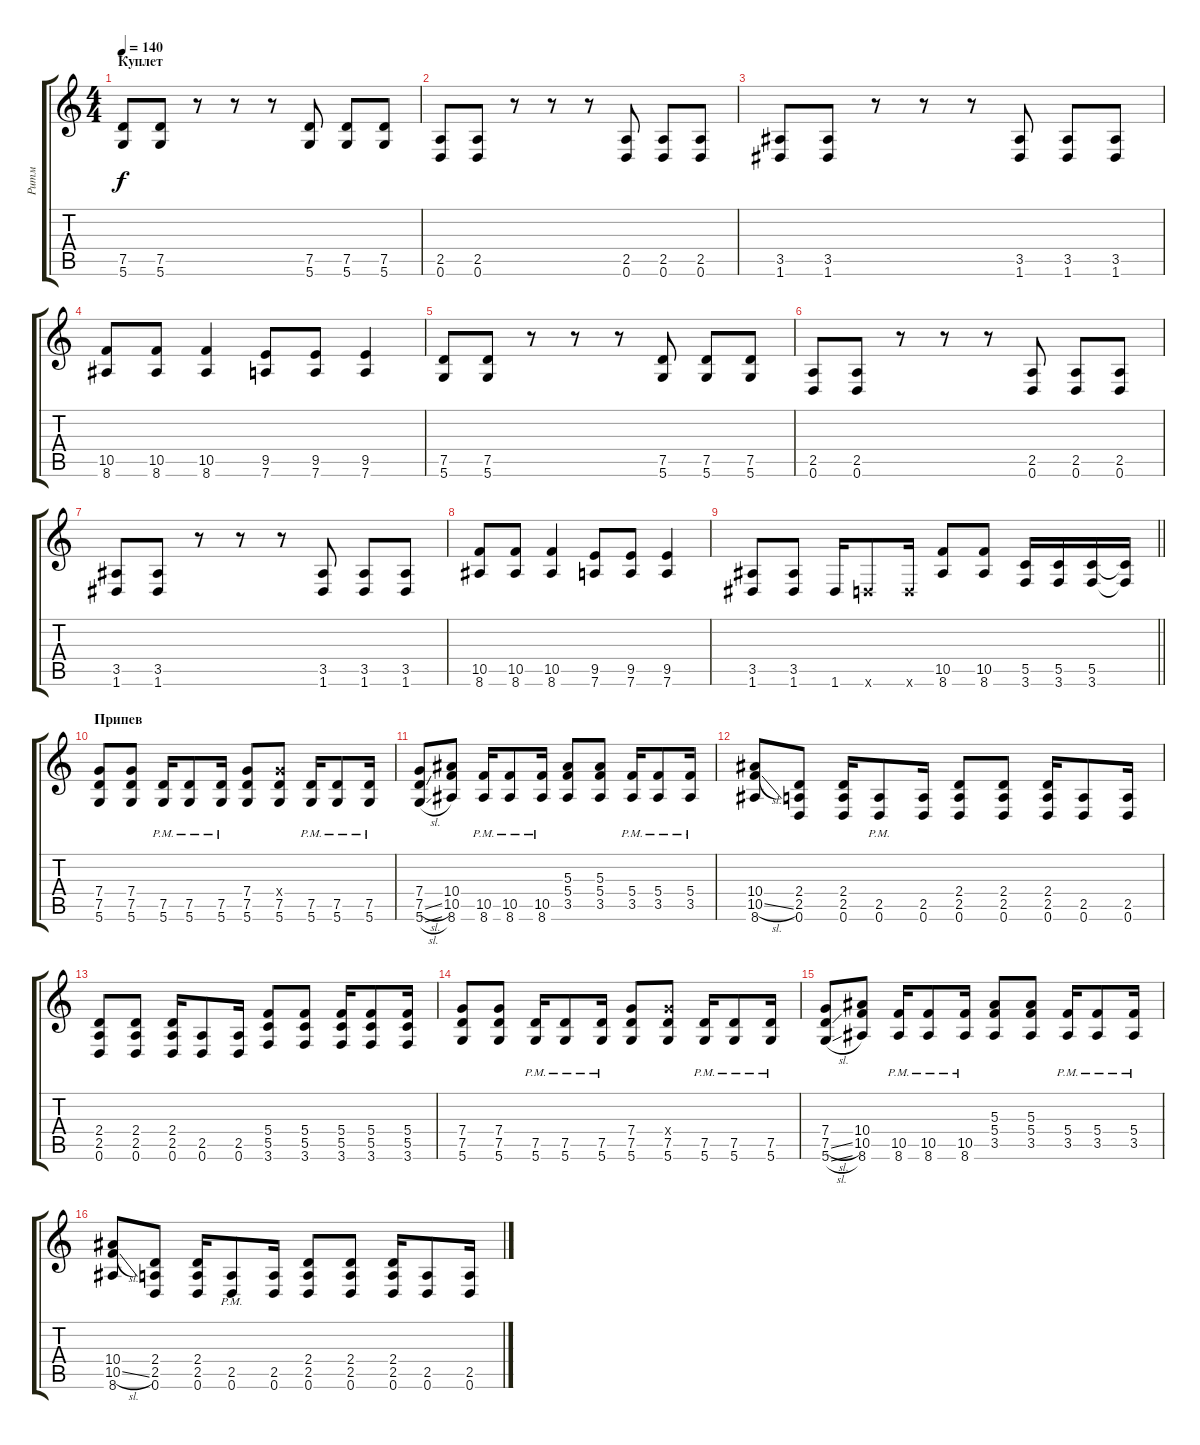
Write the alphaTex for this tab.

\track ("Ритм" "Ритм") {instrument distortionguitar}
\staff {score tabs}
\tuning (D4 A3 F3 C3 G2 D2) {hide}
\ts (4 4)
\section ("" "Куплет")
\tempo 140
\clef g2
\ks c
(7.5 5.6).8{dy f} (7.5 5.6).8 r.8 r.8 r.8 (7.5 5.6).8 (7.5 5.6).8 (7.5 5.6).8 |
(2.5 0.6).8 (2.5 0.6).8 r.8 r.8 r.8 (2.5 0.6).8 (2.5 0.6).8 (2.5 0.6).8 |
(3.5 1.6).8 (3.5 1.6).8 r.8 r.8 r.8 (3.5 1.6).8 (3.5 1.6).8 (3.5 1.6).8 |
(10.5 8.6).8 (10.5 8.6).8 (10.5 8.6).4 (9.5 7.6).8 (9.5 7.6).8 (9.5 7.6).4 |
(7.5 5.6).8 (7.5 5.6).8 r.8 r.8 r.8 (7.5 5.6).8 (7.5 5.6).8 (7.5 5.6).8 |
(2.5 0.6).8 (2.5 0.6).8 r.8 r.8 r.8 (2.5 0.6).8 (2.5 0.6).8 (2.5 0.6).8 |
(3.5 1.6).8 (3.5 1.6).8 r.8 r.8 r.8 (3.5 1.6).8 (3.5 1.6).8 (3.5 1.6).8 |
(10.5 8.6).8 (10.5 8.6).8 (10.5 8.6).4 (9.5 7.6).8 (9.5 7.6).8 (9.5 7.6).4 |
\barLineRight lightlight
(3.5 1.6).8 (3.5 1.6).8 1.6.16 0.6{x}.8 0.6{x}.16 (10.5 8.6).8 (10.5 8.6).8 (5.5 3.6).16 (5.5 3.6).16 (5.5 3.6).16 (5.5{t} 3.6{t}).16 |
\section ("" "Припев")
(7.4 7.5 5.6).8 (7.4 7.5 5.6).8 (7.5 5.6{pm}).16 (7.5 5.6{pm}).8 (7.5 5.6{pm}).16 (7.4 7.5 5.6).8 (7.4{x} 7.5 5.6).8 (7.5 5.6{pm}).16 (7.5 5.6{pm}).8 (7.5 5.6{pm}).16 |
(7.4 7.5{sl} 5.6{sl}).8 (10.4 10.5 8.6).8 (10.5{pm} 8.6).16 (10.5{pm} 8.6).8 (10.5{pm} 8.6).16 (5.3 5.4 3.5).8 (5.3 5.4 3.5).8 (5.4 3.5{pm}).16 (5.4 3.5{pm}).8 (5.4 3.5{pm}).16 |
(10.4 10.5{sl} 8.6).8 (2.4 2.5 0.6).8 (2.4 2.5 0.6).16 (2.5 0.6{pm}).8 (2.5 0.6).16 (2.4 2.5 0.6).8 (2.4 2.5 0.6).8 (2.4 2.5 0.6).16 (2.5 0.6).8 (2.5 0.6).16 |
(2.4 2.5 0.6).8 (2.4 2.5 0.6).8 (2.4 2.5 0.6).16 (2.5 0.6).8 (2.5 0.6).16 (5.4 5.5 3.6).8 (5.4 5.5 3.6).8 (5.4 5.5 3.6).16 (5.4 5.5 3.6).8 (5.4 5.5 3.6).16 |
(7.4 7.5 5.6).8 (7.4 7.5 5.6).8 (7.5 5.6{pm}).16 (7.5 5.6{pm}).8 (7.5 5.6{pm}).16 (7.4 7.5 5.6).8 (7.4{x} 7.5 5.6).8 (7.5 5.6{pm}).16 (7.5 5.6{pm}).8 (7.5 5.6{pm}).16 |
(7.4 7.5{sl} 5.6{sl}).8 (10.4 10.5 8.6).8 (10.5{pm} 8.6).16 (10.5{pm} 8.6).8 (10.5{pm} 8.6).16 (5.3 5.4 3.5).8 (5.3 5.4 3.5).8 (5.4 3.5{pm}).16 (5.4 3.5{pm}).8 (5.4 3.5{pm}).16 |
(10.4 10.5{sl} 8.6).8 (2.4 2.5 0.6).8 (2.4 2.5 0.6).16 (2.5 0.6{pm}).8 (2.5 0.6).16 (2.4 2.5 0.6).8 (2.4 2.5 0.6).8 (2.4 2.5 0.6).16 (2.5 0.6).8 (2.5 0.6).16
